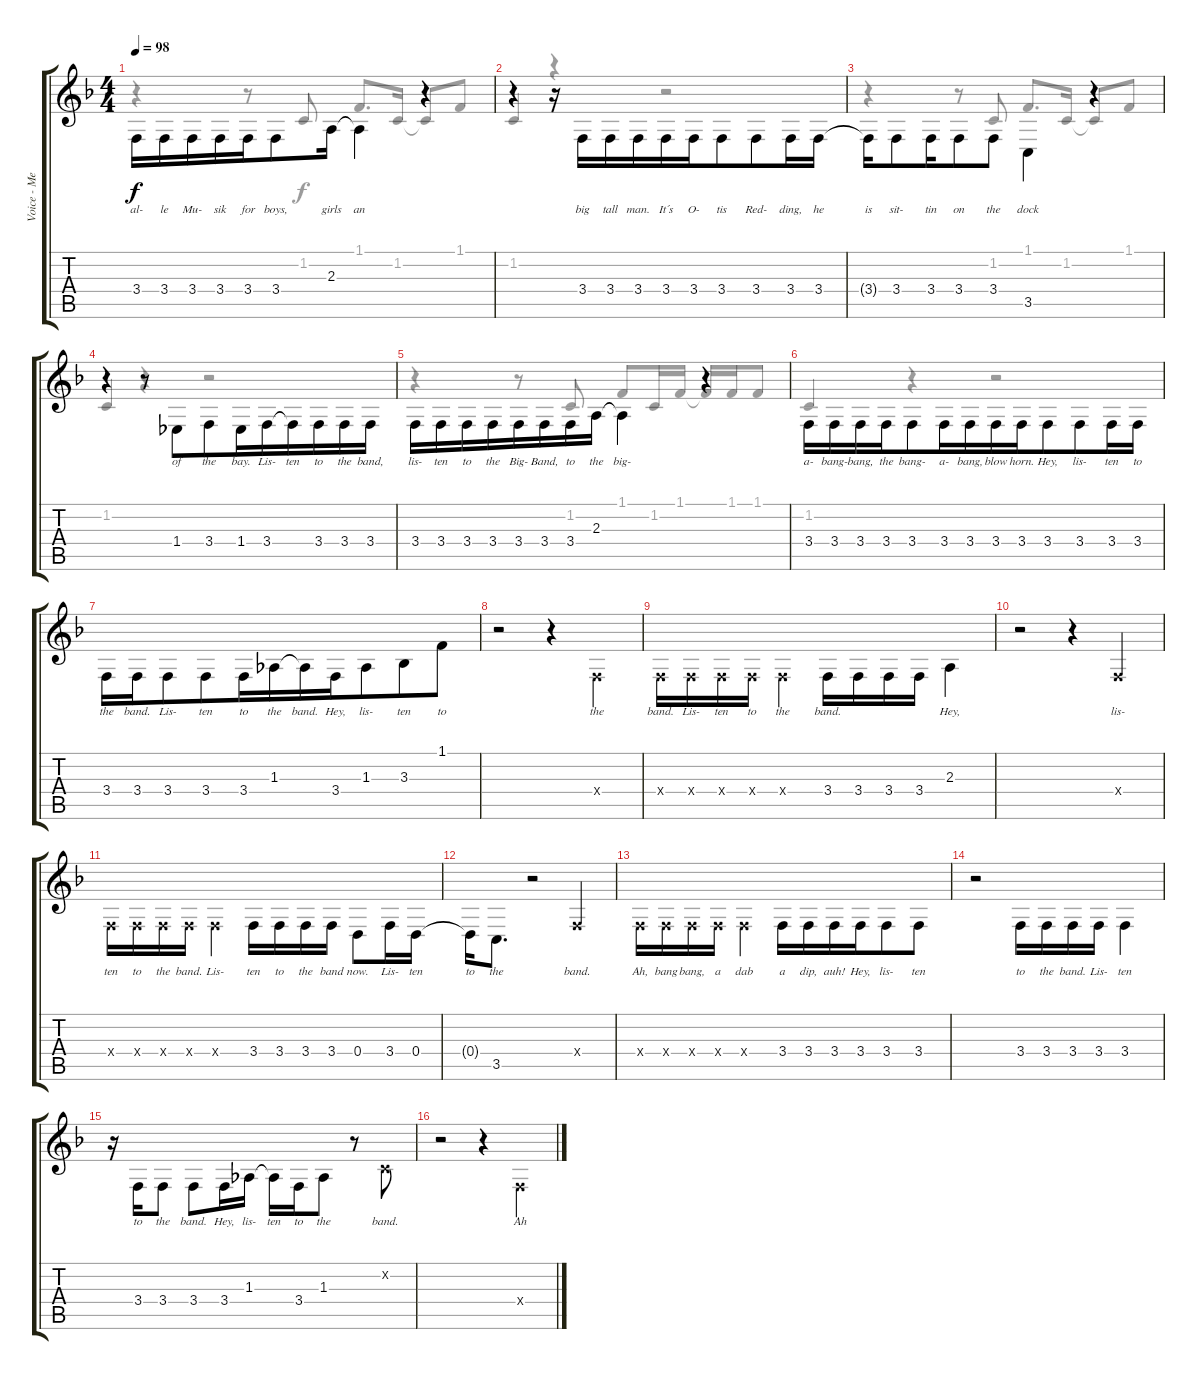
\track ("Voice - Melodie" "Voice - Me") {instrument stringensemble1}
\staff {score tabs}
\tuning (E4 B3 G3 D3 A2 E2) {hide}
\voice
\ts (4 4)
\tempo 98
\clef g2
\ks f
3.4.16{lyrics (0 "al-") lyrics (1 "") lyrics (2 "") lyrics (3 "") lyrics (4 "") dy f beam Down} 3.4.16{lyrics (0 "le") lyrics (1 "") lyrics (2 "") lyrics (3 "") lyrics (4 "") beam Down} 3.4.16{lyrics (0 "Mu-") lyrics (1 "") lyrics (2 "") lyrics (3 "") lyrics (4 "") beam Down} 3.4.16{lyrics (0 "sik") lyrics (1 "") lyrics (2 "") lyrics (3 "") lyrics (4 "") beam Down beam merge} 3.4.16{lyrics (0 "for") lyrics (1 "") lyrics (2 "") lyrics (3 "") lyrics (4 "") beam Down} 3.4.8{lyrics (0 "boys,") lyrics (1 "") lyrics (2 "") lyrics (3 "") lyrics (4 "") beam Down} 2.3.16{lyrics (0 "girls") lyrics (1 "") lyrics (2 "") lyrics (3 "") lyrics (4 "") beam Down} 2.3{t}.4{lyrics (0 "an") lyrics (1 "") lyrics (2 "") lyrics (3 "") lyrics (4 "") beam Down} r.4 |
r.4 r.16 3.4.16{lyrics (0 "big") lyrics (1 "") lyrics (2 "") lyrics (3 "") lyrics (4 "") beam Down} 3.4.16{lyrics (0 "tall") lyrics (1 "") lyrics (2 "") lyrics (3 "") lyrics (4 "") beam Down} 3.4.16{lyrics (0 "man.") lyrics (1 "") lyrics (2 "") lyrics (3 "") lyrics (4 "") beam Down beam merge} 3.4.16{lyrics (0 "It´s") lyrics (1 "") lyrics (2 "") lyrics (3 "") lyrics (4 "") beam Down} 3.4.16{lyrics (0 "O-") lyrics (1 "") lyrics (2 "") lyrics (3 "") lyrics (4 "") beam Down} 3.4.8{lyrics (0 "tis") lyrics (1 "") lyrics (2 "") lyrics (3 "") lyrics (4 "") beam Down beam merge} 3.4.8{lyrics (0 "Red-") lyrics (1 "") lyrics (2 "") lyrics (3 "") lyrics (4 "") beam Down} 3.4.16{lyrics (0 "ding,") lyrics (1 "") lyrics (2 "") lyrics (3 "") lyrics (4 "") beam Down} 3.4.16{lyrics (0 "he") lyrics (1 "") lyrics (2 "") lyrics (3 "") lyrics (4 "") beam Down} |
3.4{t}.16{lyrics (0 "is") lyrics (1 "") lyrics (2 "") lyrics (3 "") lyrics (4 "") beam Down} 3.4.8{lyrics (0 "sit-") lyrics (1 "") lyrics (2 "") lyrics (3 "") lyrics (4 "") beam Down} 3.4.16{lyrics (0 "tin") lyrics (1 "") lyrics (2 "") lyrics (3 "") lyrics (4 "") beam Down beam merge} 3.4.8{lyrics (0 "on") lyrics (1 "") lyrics (2 "") lyrics (3 "") lyrics (4 "") beam Down} 3.4.8{lyrics (0 "the") lyrics (1 "") lyrics (2 "") lyrics (3 "") lyrics (4 "") beam Down} 3.5.4{lyrics (0 "dock") lyrics (1 "") lyrics (2 "") lyrics (3 "") lyrics (4 "") beam Down} r.4 |
r.4 r.8 1.4.8{lyrics (0 "of") lyrics (1 "") lyrics (2 "") lyrics (3 "") lyrics (4 "") beam Down beam merge} 3.4.8{lyrics (0 "the") lyrics (1 "") lyrics (2 "") lyrics (3 "") lyrics (4 "") beam Down} 1.4.16{lyrics (0 "bay.") lyrics (1 "") lyrics (2 "") lyrics (3 "") lyrics (4 "") beam Down} 3.4.16{lyrics (0 "Lis-") lyrics (1 "") lyrics (2 "") lyrics (3 "") lyrics (4 "") beam Down beam merge} 3.4{t}.16{lyrics (0 "ten") lyrics (1 "") lyrics (2 "") lyrics (3 "") lyrics (4 "") beam Down} 3.4.16{lyrics (0 "to") lyrics (1 "") lyrics (2 "") lyrics (3 "") lyrics (4 "") beam Down} 3.4.16{lyrics (0 "the") lyrics (1 "") lyrics (2 "") lyrics (3 "") lyrics (4 "") beam Down} 3.4.16{lyrics (0 "band,") lyrics (1 "") lyrics (2 "") lyrics (3 "") lyrics (4 "") beam Down} |
3.4.16{lyrics (0 "lis-") lyrics (1 "") lyrics (2 "") lyrics (3 "") lyrics (4 "") beam Down} 3.4.16{lyrics (0 "ten") lyrics (1 "") lyrics (2 "") lyrics (3 "") lyrics (4 "") beam Down} 3.4.16{lyrics (0 "to") lyrics (1 "") lyrics (2 "") lyrics (3 "") lyrics (4 "") beam Down} 3.4.16{lyrics (0 "the") lyrics (1 "") lyrics (2 "") lyrics (3 "") lyrics (4 "") beam Down beam merge} 3.4.16{lyrics (0 "Big-") lyrics (1 "") lyrics (2 "") lyrics (3 "") lyrics (4 "") beam Down} 3.4.16{lyrics (0 "Band,") lyrics (1 "") lyrics (2 "") lyrics (3 "") lyrics (4 "") beam Down} 3.4.16{lyrics (0 "to") lyrics (1 "") lyrics (2 "") lyrics (3 "") lyrics (4 "") beam Down} 2.3.16{lyrics (0 "the") lyrics (1 "") lyrics (2 "") lyrics (3 "") lyrics (4 "") beam Down} 2.3{t}.4{lyrics (0 "big-") lyrics (1 "") lyrics (2 "") lyrics (3 "") lyrics (4 "") beam Down} r.4 |
3.4.16{lyrics (0 "a-") lyrics (1 "") lyrics (2 "") lyrics (3 "") lyrics (4 "") beam Down} 3.4.16{lyrics (0 "bang-") lyrics (1 "") lyrics (2 "") lyrics (3 "") lyrics (4 "") beam Down} 3.4.16{lyrics (0 "bang,") lyrics (1 "") lyrics (2 "") lyrics (3 "") lyrics (4 "") beam Down} 3.4.16{lyrics (0 "the") lyrics (1 "") lyrics (2 "") lyrics (3 "") lyrics (4 "") beam Down beam merge} 3.4.8{lyrics (0 "bang-") lyrics (1 "") lyrics (2 "") lyrics (3 "") lyrics (4 "") beam Down} 3.4.16{lyrics (0 "a-") lyrics (1 "") lyrics (2 "") lyrics (3 "") lyrics (4 "") beam Down} 3.4.16{lyrics (0 "bang,") lyrics (1 "") lyrics (2 "") lyrics (3 "") lyrics (4 "") beam Down beam merge} 3.4.16{lyrics (0 "blow") lyrics (1 "") lyrics (2 "") lyrics (3 "") lyrics (4 "") beam Down} 3.4.16{lyrics (0 "horn.") lyrics (1 "") lyrics (2 "") lyrics (3 "") lyrics (4 "") beam Down} 3.4.8{lyrics (0 "Hey,") lyrics (1 "") lyrics (2 "") lyrics (3 "") lyrics (4 "") beam Down beam merge} 3.4.8{lyrics (0 "lis-") lyrics (1 "") lyrics (2 "") lyrics (3 "") lyrics (4 "") beam Down} 3.4.16{lyrics (0 "ten") lyrics (1 "") lyrics (2 "") lyrics (3 "") lyrics (4 "") beam Down} 3.4.16{lyrics (0 "to") lyrics (1 "") lyrics (2 "") lyrics (3 "") lyrics (4 "") beam Down} |
3.4.16{lyrics (0 "the") lyrics (1 "") lyrics (2 "") lyrics (3 "") lyrics (4 "") beam Down} 3.4.16{lyrics (0 "band.") lyrics (1 "") lyrics (2 "") lyrics (3 "") lyrics (4 "") beam Down} 3.4.8{lyrics (0 "Lis-") lyrics (1 "") lyrics (2 "") lyrics (3 "") lyrics (4 "") beam Down beam merge} 3.4.8{lyrics (0 "ten") lyrics (1 "") lyrics (2 "") lyrics (3 "") lyrics (4 "") beam Down} 3.4.16{lyrics (0 "to") lyrics (1 "") lyrics (2 "") lyrics (3 "") lyrics (4 "") beam Down} 1.3.16{lyrics (0 "the") lyrics (1 "") lyrics (2 "") lyrics (3 "") lyrics (4 "") beam Down beam merge} 1.3{t}.16{lyrics (0 "band.") lyrics (1 "") lyrics (2 "") lyrics (3 "") lyrics (4 "") beam Down} 3.4.16{lyrics (0 "Hey,") lyrics (1 "") lyrics (2 "") lyrics (3 "") lyrics (4 "") beam Down} 1.3.8{lyrics (0 "lis-") lyrics (1 "") lyrics (2 "") lyrics (3 "") lyrics (4 "") beam Down beam merge} 3.3.8{lyrics (0 "ten") lyrics (1 "") lyrics (2 "") lyrics (3 "") lyrics (4 "") beam Down} 1.1.8{lyrics (0 "to") lyrics (1 "") lyrics (2 "") lyrics (3 "") lyrics (4 "") beam Down} |
r.2 r.4 3.4{x}.4{lyrics (0 "the") lyrics (1 "") lyrics (2 "") lyrics (3 "") lyrics (4 "") beam Down} |
3.4{x}.16{lyrics (0 "band.") lyrics (1 "") lyrics (2 "") lyrics (3 "") lyrics (4 "") beam Down} 3.4{x}.16{lyrics (0 "Lis-") lyrics (1 "") lyrics (2 "") lyrics (3 "") lyrics (4 "") beam Down} 3.4{x}.16{lyrics (0 "ten") lyrics (1 "") lyrics (2 "") lyrics (3 "") lyrics (4 "") beam Down} 3.4{x}.16{lyrics (0 "to") lyrics (1 "") lyrics (2 "") lyrics (3 "") lyrics (4 "") beam Down} 3.4{x}.4{lyrics (0 "the") lyrics (1 "") lyrics (2 "") lyrics (3 "") lyrics (4 "") beam Down} 3.4.16{lyrics (0 "band.") lyrics (1 "") lyrics (2 "") lyrics (3 "") lyrics (4 "") beam Down} 3.4.16{lyrics (0 "") lyrics (1 "") lyrics (2 "") lyrics (3 "") lyrics (4 "") beam Down} 3.4.16{lyrics (0 "") lyrics (1 "") lyrics (2 "") lyrics (3 "") lyrics (4 "") beam Down} 3.4.16{lyrics (0 "") lyrics (1 "") lyrics (2 "") lyrics (3 "") lyrics (4 "") beam Down} 2.3.4{lyrics (0 "Hey,") lyrics (1 "") lyrics (2 "") lyrics (3 "") lyrics (4 "") beam Down} |
r.2 r.4 3.4{x}.4{lyrics (0 "lis-") lyrics (1 "") lyrics (2 "") lyrics (3 "") lyrics (4 "")} |
3.4{x}.16{lyrics (0 "ten") lyrics (1 "") lyrics (2 "") lyrics (3 "") lyrics (4 "") beam Down} 3.4{x}.16{lyrics (0 "to") lyrics (1 "") lyrics (2 "") lyrics (3 "") lyrics (4 "") beam Down} 3.4{x}.16{lyrics (0 "the") lyrics (1 "") lyrics (2 "") lyrics (3 "") lyrics (4 "") beam Down} 3.4{x}.16{lyrics (0 "band.") lyrics (1 "") lyrics (2 "") lyrics (3 "") lyrics (4 "") beam Down} 3.4{x}.4{lyrics (0 "Lis-") lyrics (1 "") lyrics (2 "") lyrics (3 "") lyrics (4 "") beam Down} 3.4.16{lyrics (0 "ten") lyrics (1 "") lyrics (2 "") lyrics (3 "") lyrics (4 "") beam Down} 3.4.16{lyrics (0 "to") lyrics (1 "") lyrics (2 "") lyrics (3 "") lyrics (4 "") beam Down} 3.4.16{lyrics (0 "the") lyrics (1 "") lyrics (2 "") lyrics (3 "") lyrics (4 "") beam Down} 3.4.16{lyrics (0 "band") lyrics (1 "") lyrics (2 "") lyrics (3 "") lyrics (4 "") beam Down} 0.4.8{lyrics (0 "now.") lyrics (1 "") lyrics (2 "") lyrics (3 "") lyrics (4 "") beam Down} 3.4.16{lyrics (0 "Lis-") lyrics (1 "") lyrics (2 "") lyrics (3 "") lyrics (4 "") beam Down} 0.4.16{lyrics (0 "ten") lyrics (1 "") lyrics (2 "") lyrics (3 "") lyrics (4 "") beam Down} |
0.4{t}.16{lyrics (0 "to") lyrics (1 "") lyrics (2 "") lyrics (3 "") lyrics (4 "") beam Down} 3.5.8{d lyrics (0 "the") lyrics (1 "") lyrics (2 "") lyrics (3 "") lyrics (4 "") beam Down} r.2 3.4{x}.4{lyrics (0 "band.") lyrics (1 "") lyrics (2 "") lyrics (3 "") lyrics (4 "") beam Up} |
3.4{x}.16{lyrics (0 "Ah,") lyrics (1 "") lyrics (2 "") lyrics (3 "") lyrics (4 "") beam Down beam merge} 3.4{x}.16{lyrics (0 "bang") lyrics (1 "") lyrics (2 "") lyrics (3 "") lyrics (4 "") beam Down beam merge} 3.4{x}.16{lyrics (0 "bang,") lyrics (1 "") lyrics (2 "") lyrics (3 "") lyrics (4 "") beam Down beam merge} 3.4{x}.16{lyrics (0 "a") lyrics (1 "") lyrics (2 "") lyrics (3 "") lyrics (4 "") beam Down} 3.4{x}.4{lyrics (0 "dab") lyrics (1 "") lyrics (2 "") lyrics (3 "") lyrics (4 "") beam Down} 3.4.16{lyrics (0 "a") lyrics (1 "") lyrics (2 "") lyrics (3 "") lyrics (4 "") beam Down beam merge} 3.4.16{lyrics (0 "dip,") lyrics (1 "") lyrics (2 "") lyrics (3 "") lyrics (4 "") beam Down beam merge} 3.4.16{lyrics (0 "auh!") lyrics (1 "") lyrics (2 "") lyrics (3 "") lyrics (4 "") beam Down beam merge} 3.4.16{lyrics (0 "Hey,") lyrics (1 "") lyrics (2 "") lyrics (3 "") lyrics (4 "") beam Down beam merge} 3.4.8{lyrics (0 "lis-") lyrics (1 "") lyrics (2 "") lyrics (3 "") lyrics (4 "") beam Down beam merge} 3.4.8{lyrics (0 "ten") lyrics (1 "") lyrics (2 "") lyrics (3 "") lyrics (4 "") beam Down} |
r.2 3.4.16{lyrics (0 "to") lyrics (1 "") lyrics (2 "") lyrics (3 "") lyrics (4 "") beam Down beam merge} 3.4.16{lyrics (0 "the") lyrics (1 "") lyrics (2 "") lyrics (3 "") lyrics (4 "") beam Down beam merge} 3.4.16{lyrics (0 "band.") lyrics (1 "") lyrics (2 "") lyrics (3 "") lyrics (4 "") beam Down beam merge} 3.4.16{lyrics (0 "Lis-") lyrics (1 "") lyrics (2 "") lyrics (3 "") lyrics (4 "") beam Down} 3.4.4{lyrics (0 "ten") lyrics (1 "") lyrics (2 "") lyrics (3 "") lyrics (4 "") beam Down} |
r.16 3.4.16{lyrics (0 "to") lyrics (1 "") lyrics (2 "") lyrics (3 "") lyrics (4 "") beam Down} 3.4.8{lyrics (0 "the") lyrics (1 "") lyrics (2 "") lyrics (3 "") lyrics (4 "") beam Down} 3.4.8{lyrics (0 "band.") lyrics (1 "") lyrics (2 "") lyrics (3 "") lyrics (4 "") beam Down} 3.4.16{lyrics (0 "Hey,") lyrics (1 "") lyrics (2 "") lyrics (3 "") lyrics (4 "") beam Down} 1.3.16{lyrics (0 "lis-") lyrics (1 "") lyrics (2 "") lyrics (3 "") lyrics (4 "") beam Down} 1.3{t}.16{lyrics (0 "ten") lyrics (1 "") lyrics (2 "") lyrics (3 "") lyrics (4 "") beam Down} 3.4.16{lyrics (0 "to") lyrics (1 "") lyrics (2 "") lyrics (3 "") lyrics (4 "") beam Down} 1.3.8{lyrics (0 "the") lyrics (1 "") lyrics (2 "") lyrics (3 "") lyrics (4 "") beam Down} r.8 1.2{x}.8{lyrics (0 "band.") lyrics (1 "") lyrics (2 "") lyrics (3 "") lyrics (4 "") beam Down} |
r.2 r.4 3.4{x}.4{lyrics (0 "Ah") lyrics (1 "") lyrics (2 "") lyrics (3 "") lyrics (4 "") beam Down}
\voice
\clef g2
\ottava regular
\simile none
\ks f
r.4{dy f} r.8 1.2.8{beam Up} 1.1.8{d beam Up} 1.2.16{beam Up} 1.2{t}.8{beam Up} 1.1.8{beam Up} |
1.2.4{beam Up} r.4 r.2 |
r.4 r.8 1.2.8{beam Up} 1.1.8{d beam Up} 1.2.16{beam Up} 1.2{t}.8{beam Up} 1.1.8{beam Up} |
1.2.4{beam Up} r.4 r.2 |
r.4 r.8 1.2.8{beam Up} 1.1.8{beam Up} 1.2.16{beam Up} 1.1.16{beam Up} 1.1{t}.16{beam Up} 1.1.16{beam Up} 1.1.8{beam Up} |
1.2.4{beam Up} r.4 r.2 |
|
|
|
|
|
|
|
|
|
